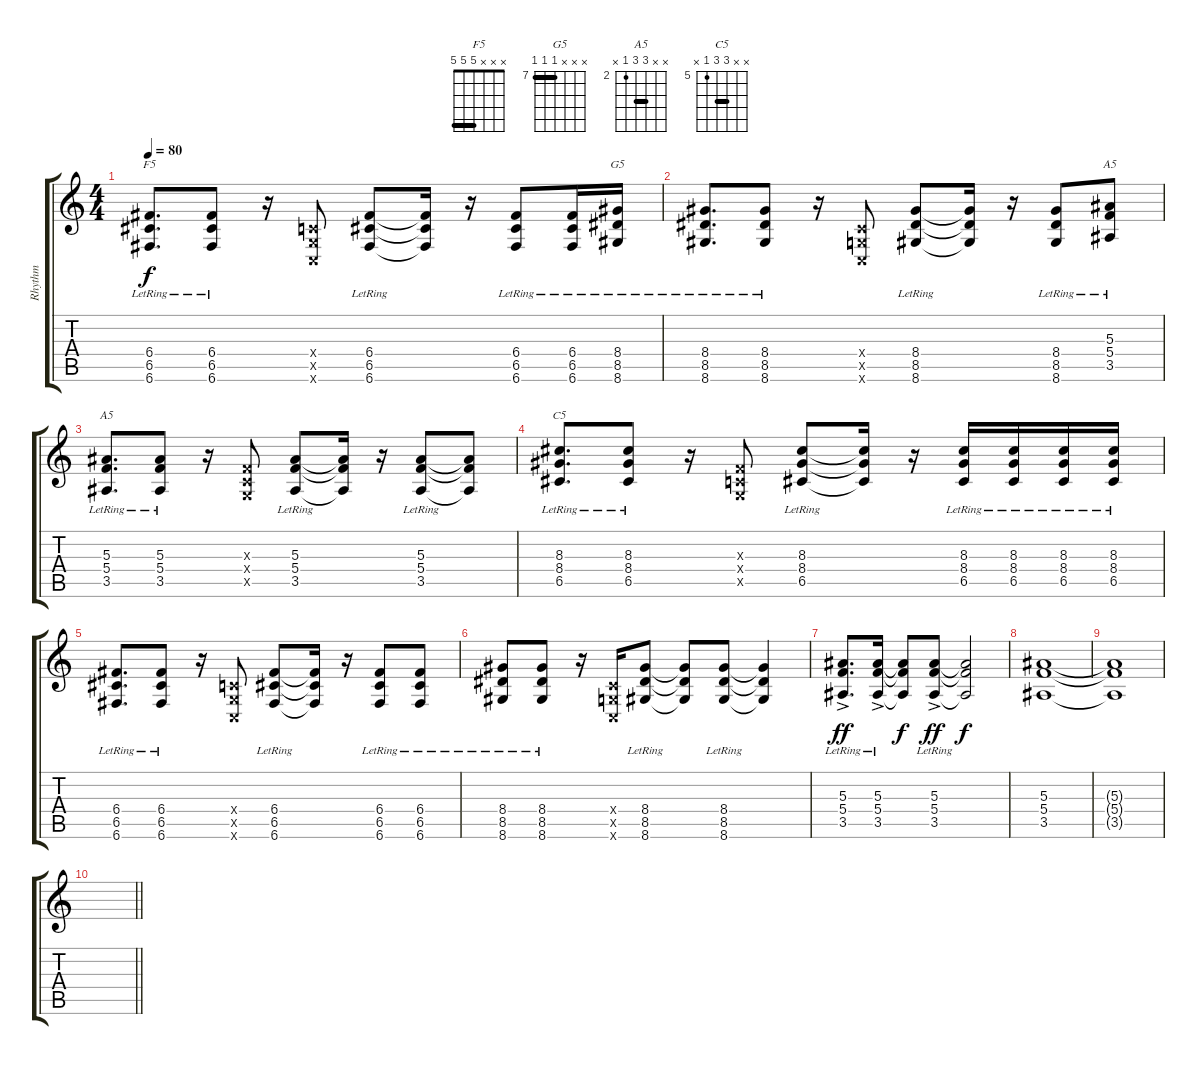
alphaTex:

\track ("Rhythm" "Rhythm") {instrument distortionguitar}
\staff {score tabs}
\tuning (D4 A3 F3 C3 G2 C2) {hide}
\chord ("F5" x x x 5 5 5) {barre 5}
\chord ("G5" x x x 7 7 7) {firstfret 7 barre 7}
\chord ("A5" x x 4 4 2 x) {barre 4}
\chord ("A5" x x 4 4 2 x) {firstfret 2 barre 4}
\chord ("C5" x x 7 7 5 x) {firstfret 5 barre 7}
\ts (4 4)
\tempo 80
\clef g2
\ks c
(6.4{lr} 6.5{lr} 6.6{lr}).8{d ch "F5" dy f} (6.4{lr} 6.5{lr} 6.6{lr}).8 r.16 (0.4{x} 0.5{x} 0.6{x}).8 (6.4{lr} 6.5{lr} 6.6{lr}).8 (6.4{t} 6.5{t} 6.6{t}).16 r.16 (6.4{lr} 6.5{lr} 6.6{lr}).8 (6.4{lr} 6.5{lr} 6.6{lr}).16 (8.4{lr} 8.5{lr} 8.6{lr}).16{ch "G5"} |
(8.4{lr} 8.5{lr} 8.6{lr}).8{d} (8.4{lr} 8.5{lr} 8.6{lr}).8 r.16 (0.4{x} 0.5{x} 0.6{x}).8 (8.4{lr} 8.5{lr} 8.6{lr}).8 (8.4{t} 8.5{t} 8.6{t}).16 r.16 (8.4{lr} 8.5{lr} 8.6{lr}).8 (5.3{lr} 5.4{lr} 3.5{lr}).8{ch "A5"} |
(5.3{lr} 5.4{lr} 3.5{lr}).8{d ch "A5"} (5.3{lr} 5.4{lr} 3.5{lr}).8 r.16 (0.3{x} 0.4{x} 0.5{x}).8 (5.3{lr} 5.4{lr} 3.5{lr}).8 (5.3{t} 5.4{t} 3.5{t}).16 r.16 (5.3{lr} 5.4{lr} 3.5{lr}).8 (5.3{t} 5.4{t} 3.5{t}).8 |
(8.3{lr} 8.4{lr} 6.5{lr}).8{d ch "C5"} (8.3{lr} 8.4{lr} 6.5{lr}).8 r.16 (0.3{x} 0.4{x} 0.5{x}).8 (8.3{lr} 8.4{lr} 6.5{lr}).8 (8.3{t} 8.4{t} 6.5{t}).16 r.16 (8.3{lr} 8.4{lr} 6.5{lr}).16 (8.3{lr} 8.4{lr} 6.5{lr}).16 (8.3{lr} 8.4{lr} 6.5{lr}).16 (8.3{lr} 8.4{lr} 6.5{lr}).16 |
(6.4{lr} 6.5{lr} 6.6{lr}).8{d} (6.4{lr} 6.5{lr} 6.6{lr}).8 r.16 (0.4{x} 0.5{x} 0.6{x}).8 (6.4{lr} 6.5{lr} 6.6{lr}).8 (6.4{t} 6.5{t} 6.6{t}).16 r.16 (6.4{lr} 6.5{lr} 6.6{lr}).8 (6.4{lr} 6.5{lr} 6.6{lr}).8 |
(8.4{lr} 8.5{lr} 8.6{lr}).8 (8.4{lr} 8.5{lr} 8.6{lr}).8 r.16 (0.4{x} 0.5{x} 0.6{x}).16 (8.4{lr} 8.5{lr} 8.6{lr}).8 (8.4{t} 8.5{t} 8.6{t}).8 (8.4{lr} 8.5{lr} 8.6{lr}).8 (8.4{t} 8.5{t} 8.6{t}).4 |
(5.3{ac lr} 5.4{lr} 3.5{lr}).8{d dy ff} (5.3{ac lr} 5.4{lr} 3.5{lr}).16 (5.3{t} 5.4{t} 3.5{t}).8{dy f} (5.3{ac lr} 5.4{lr} 3.5{lr}).8{dy ff} (5.3{t} 5.4{t} 3.5{t}).2{dy f} |
(5.3 5.4 3.5).1 |
(5.3{t} 5.4{t} 3.5{t}).1 |
\barLineRight lightlight
